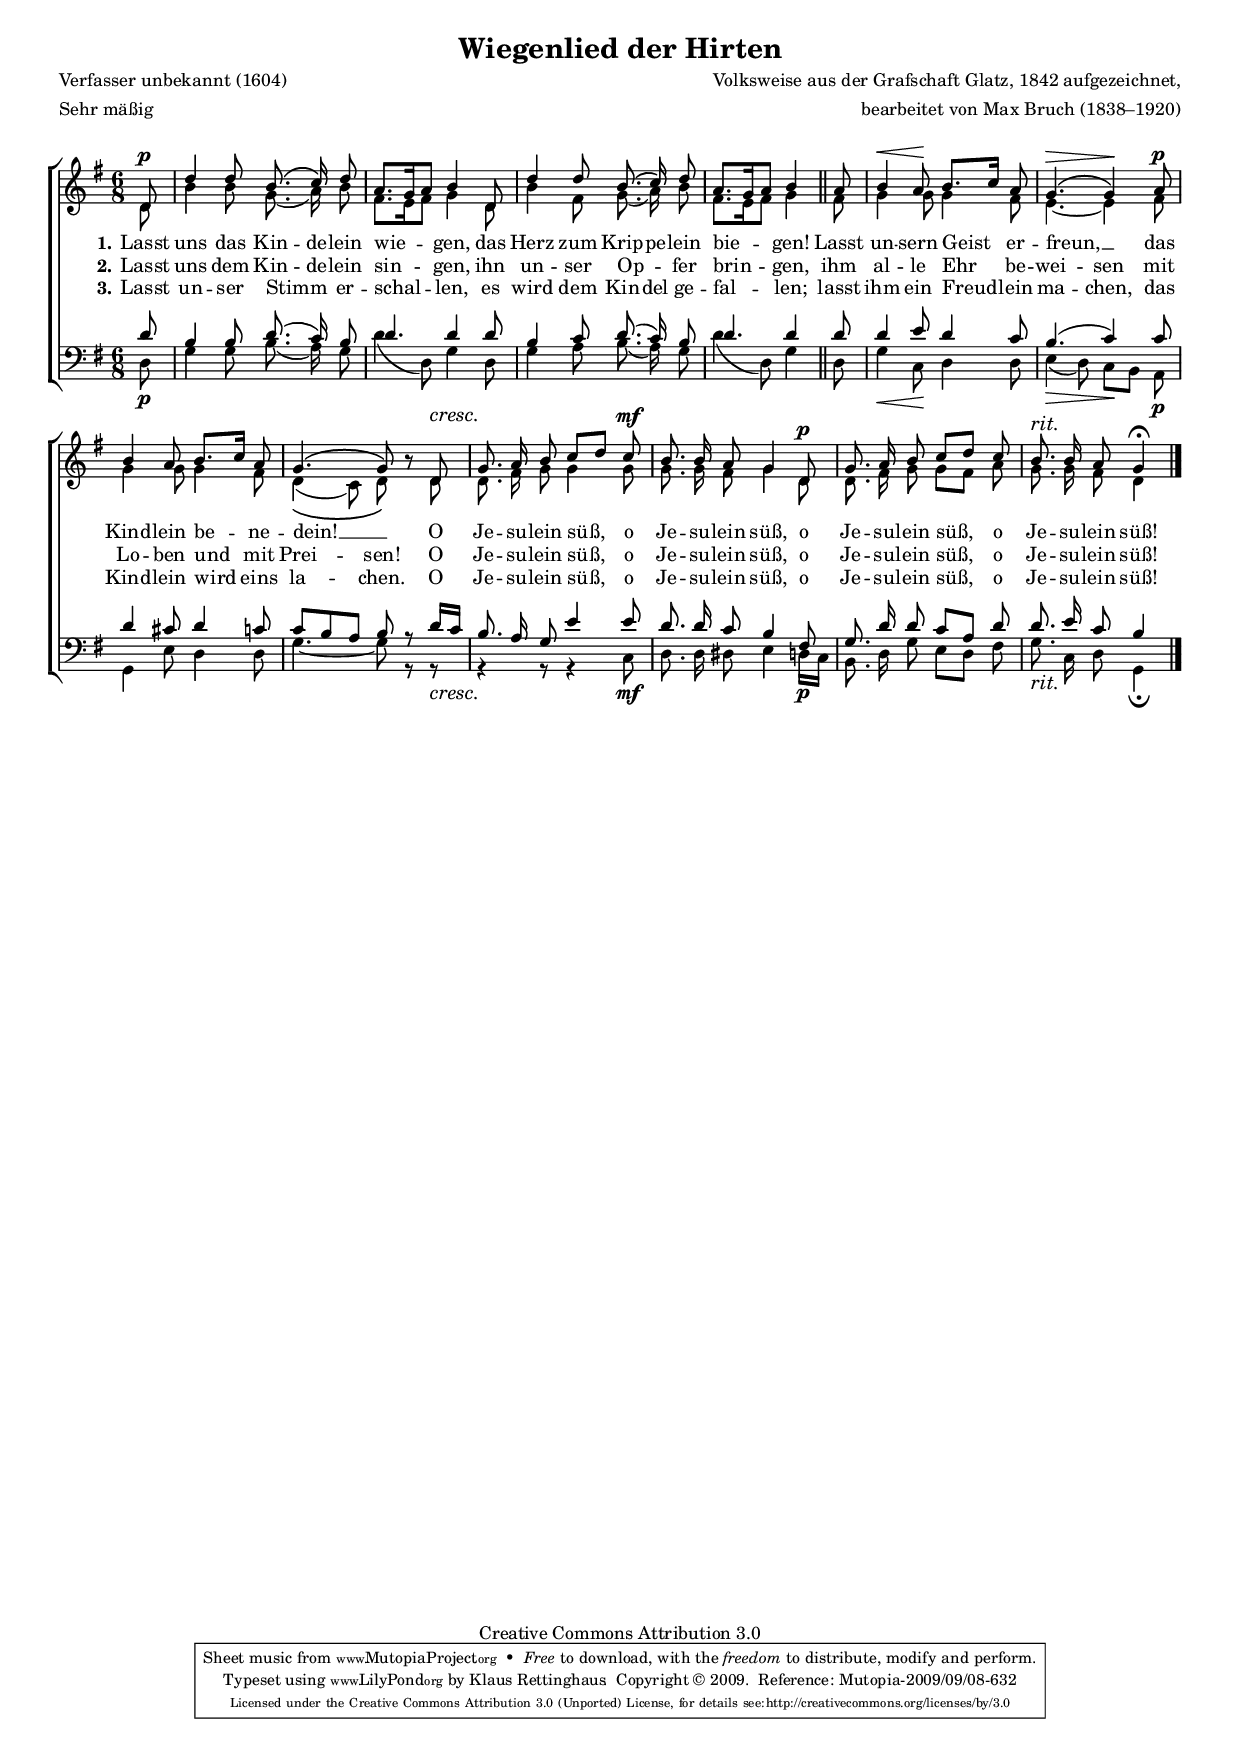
#(set-global-staff-size 15.5) 
#(ly:set-option 'point-and-click #f) 

\version "2.12" 

global = { \key g \major \time 6/8 \tempo 4.=58 } 

SHirtenWiegenlied = \relative g' { 
\revert Rest #'direction 
\partial 8 
d8\p d'4 d8 b8.\( c16\) d8 a8.[ g16 a8] b4 
d,8 d'4 d8 b8.\( c16\) d8 a8.[ g16 a8] b4 
\bar "||" 
a8 b4\< a8\! b8.[ c16] a8 g4.\(\> g4\)\! 
a8\p b4 a8 b8.[ c16] a8 g4.\( g8\) r8 
\crescTextCresc 
d8\< g8. a16 b8 c[ d] 
c8\mf b8. b16 a8 g4 
d8\p g8. a16 b8 c[ d] 
c8 b8.^\markup {\large\italic rit.} b16 a8 g4\fermata 
\bar "|." 
} 

AHirtenWiegenlied = \relative g' { 
\partial 8 
d8 b'4 b8 g8.( a16) b8 fis8.[ e16 fis8] g4 
d8 b'4 fis8 g8.( a16) b8 fis8.[ e16 fis8] g4 
\bar "||" 
fis8 g4 g8 g4 fis8 e4.~ e4 
fis8 g4 g8 g4 fis8 d4(\( c8) d8\) s8 
d8 d8. fis16 g8 g4 
g8 g8. g16 fis8 g4 
d8 d8. fis16 g8 g[ fis] 
a8 g8. g16 fis8 d4 
\bar "|." 
} 

THirtenWiegenlied = \relative g' { 
\partial 8 
d8 b4 b8 d8.( c16) b8 d4. d4 
d8 b4 c8 d8.( c16) b8 d4. d4 
\bar "||" 
d8 d4 e8 d4 c8 b4.( c4) 
c8 d4 cis8 d4 c8 c8[ b a] b r 
d16[ c] b8. a16 g8 e'4 
e8 d8. d16 c8 b4 
fis8 g8. d'16 d8 c[ a] 
d8 d8. e16 c8 b4 
\bar "|." 
} 

BHirtenWiegenlied = \relative g { 
\partial 8 
d8\p g4 g8 b8.( a16) g8 d'4( d,8) g4 
d8 g4 a8 b8.( a16) g8 d'4( d,8) g4 
\bar "||" 
d8 g4\< c,8\! d4 d8 e4(\> d8) c[\! b] 
a8\p g4 e'8 d4 d8 g4.~ g8 r 
\crescTextCresc 
r8\< r4 r8 r4 
c,8\mf d8. d16 dis8 e4 
d16[\p c] b8. d16 g8 e[ d] 
fis8 g8._\markup {\large\italic rit.} c,16 d8 g,4\fermata 
\bar "|." 
} 


LHirtenWiegenliedA = \lyricmode { 
\set stanza = "1." 
Lasst uns das Kin -- de -- lein wie -- gen, 
das Herz zum Krip -- pe -- lein bie -- gen! 
Lasst un -- sern Geist er -- freun, __ _ 
das Kind -- lein be -- ne -- dein! __ _ 
O Je -- su -- lein süß, 
o Je -- su -- lein süß, 
o Je -- su -- lein süß, 
o Je -- su -- lein süß! 
} 

LHirtenWiegenliedB = \lyricmode { 
\set stanza = "2." 
Lasst uns dem Kin -- de -- lein sin -- gen, 
ihn un -- ser Op -- _ fer brin -- gen, 
ihm al -- le Ehr be -- wei -- sen 
mit Lo -- ben und mit Prei -- sen! 
O Je -- su -- lein süß, 
o Je -- su -- lein süß, 
o Je -- su -- lein süß, 
o Je -- su -- lein süß! 
} 

LHirtenWiegenliedC = \lyricmode { 
\set stanza = "3." 
Lasst un -- ser Stimm _ er -- schal -- len, 
es wird dem Kin -- del ge -- fal -- len; 
lasst ihm ein Freud -- lein ma -- chen, 
das Kind -- lein wird eins la -- chen. 
O Je -- su -- lein süß, 
o Je -- su -- lein süß, 
o Je -- su -- lein süß, 
o Je -- su -- lein süß! 
} 

Lextra = \lyricmode { 
\skip 4 \skip 4 \skip 4 \skip 4 \skip 4 \skip 4 \skip 4 
\skip 4 \skip 4 \skip 4 \skip 4 \skip 4 \skip 4 \skip 4 
\skip 4 \skip 4 \skip 4 \skip 4 er -- freu -- en 
} 

%--------------------

\header { 
kaisernumber = "88" 
comment = "" 
footnote = "" 
 
title = "Wiegenlied der Hirten" 
subtitle = "" 
composer = "Volksweise aus der Grafschaft Glatz, 1842 aufgezeichnet," 
opus = "" 
meter = \markup {Sehr mäßig} 
arranger = "bearbeitet von Max Bruch (1838–1920)" 
poet = "Verfasser unbekannt (1604)" 
  
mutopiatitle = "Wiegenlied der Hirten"
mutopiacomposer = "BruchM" 
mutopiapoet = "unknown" 
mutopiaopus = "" 
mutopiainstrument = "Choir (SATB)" 
date = "1910s" 
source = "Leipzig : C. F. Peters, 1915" 
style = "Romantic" 
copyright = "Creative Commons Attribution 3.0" 
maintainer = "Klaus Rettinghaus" 
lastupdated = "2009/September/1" 
 
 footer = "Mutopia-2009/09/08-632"
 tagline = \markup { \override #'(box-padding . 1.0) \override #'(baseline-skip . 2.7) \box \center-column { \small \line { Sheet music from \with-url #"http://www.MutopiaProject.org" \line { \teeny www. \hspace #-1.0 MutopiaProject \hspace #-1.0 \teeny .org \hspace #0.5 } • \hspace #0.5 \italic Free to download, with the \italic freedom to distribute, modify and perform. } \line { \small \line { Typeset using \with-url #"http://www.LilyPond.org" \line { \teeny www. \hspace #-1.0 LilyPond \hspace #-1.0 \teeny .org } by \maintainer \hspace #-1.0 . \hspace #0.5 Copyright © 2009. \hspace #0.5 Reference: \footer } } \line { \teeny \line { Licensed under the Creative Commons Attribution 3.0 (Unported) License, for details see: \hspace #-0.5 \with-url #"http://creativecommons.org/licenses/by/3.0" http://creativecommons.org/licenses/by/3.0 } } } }
} 

\score {
{
\context ChoirStaff 
	<< 
	\context Staff = women 
	<< 
	\set Staff.midiInstrument = "voice oohs" 
			\clef "G" 
			\context Voice = Sopran { \voiceOne 
				<< 
				\autoBeamOff 
				\dynamicUp 
				{ \global \SHirtenWiegenlied } 
				>> } 
			\context Voice = Alt { \voiceTwo 
 				<< 
				\autoBeamOff 
				\dynamicDown 
				{ \global \AHirtenWiegenlied } 
				>> } 
			>> 
	\context Lyrics = verseone 
	\context Lyrics = versetwo 
	\context Lyrics = versethree 
	\context Staff = men 
	<< 
	\set Staff.midiInstrument = "voice oohs" 
			\clef "F" 
			\context Voice = Tenor { \voiceOne 
				<< 
				\autoBeamOff 
				\dynamicUp 
				{ \global \THirtenWiegenlied } 
				>> } 
			\context Voice = Bass { \voiceTwo 
				<< 
				\autoBeamOff 
				\dynamicDown 
				{ \global \BHirtenWiegenlied } 
				>> } 
		>> 
	\context Lyrics = verseone \lyricsto Sopran \LHirtenWiegenliedA 
	\context Lyrics = versetwo \lyricsto Sopran \LHirtenWiegenliedB 
	\context Lyrics = versethree \lyricsto Sopran \LHirtenWiegenliedC 
	>> 
}

\layout {
indent = 0.0\cm
\context {\Score 
\remove "Bar_number_engraver"
\override MetronomeMark #'transparent = ##t 
\override DynamicTextSpanner #'dash-period = #-1.0 
}
\context {\Staff 
\override VerticalAxisGroup #'minimum-Y-extent = #'(-1 . 1) 
}
}

\midi {
\context { \Voice 
\remove "Dynamic_performer" 
}
}

}
